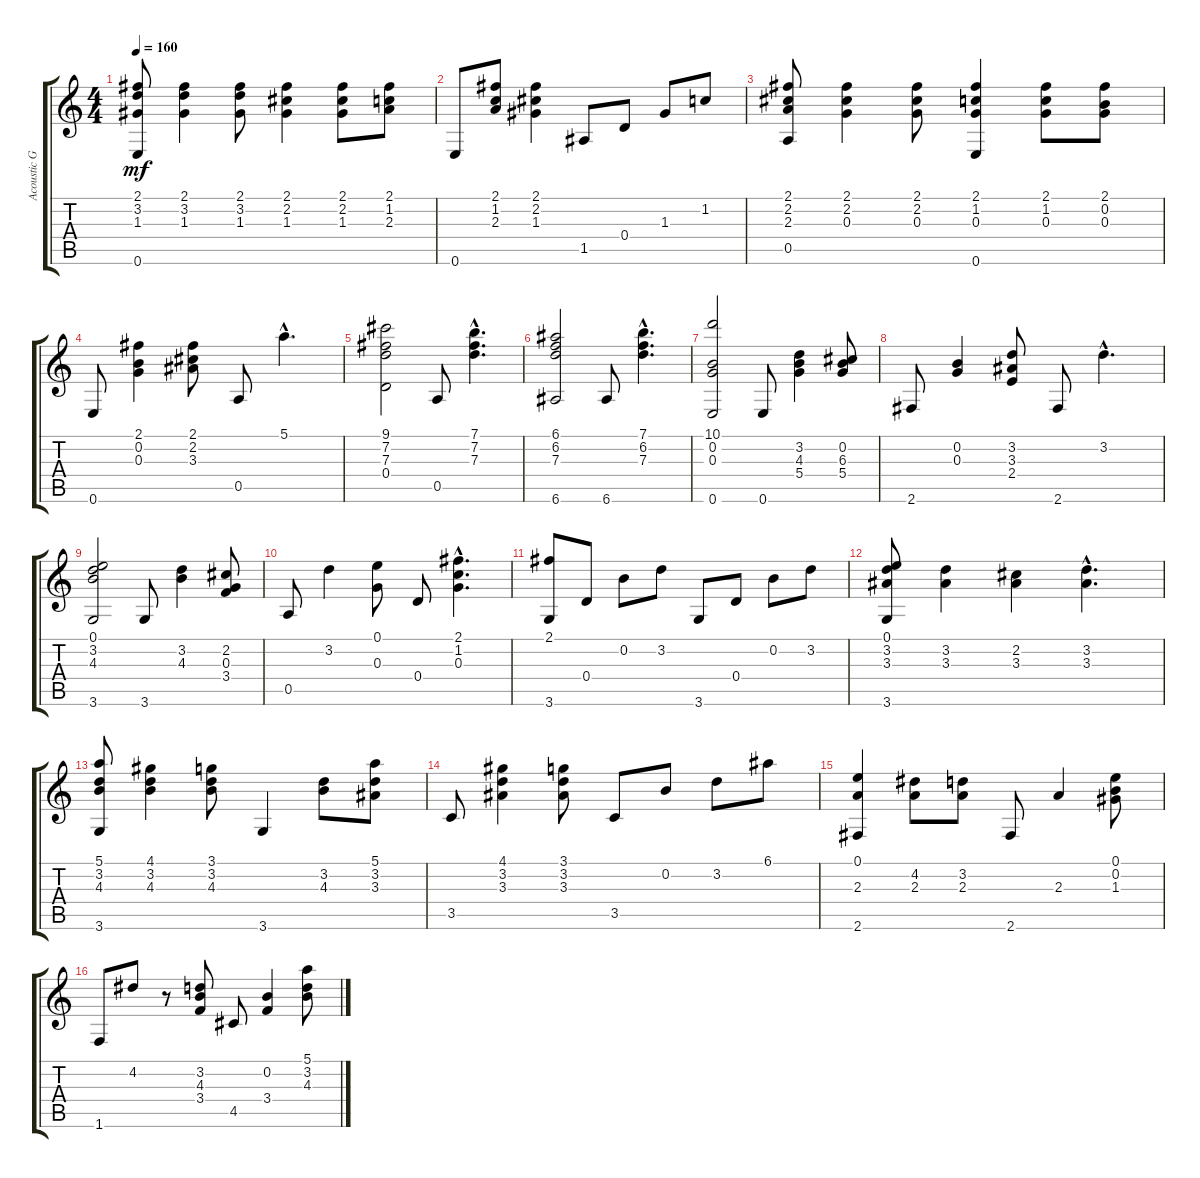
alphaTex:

\track ("Acoustic Guitar" "Acoustic G") {instrument acousticguitarnylon}
\staff {score tabs}
\tuning (E4 B3 G3 D3 A2 E2) {hide}
\ts (4 4)
\tempo 160
\clef g2
\ks c
(2.1 3.2 1.3 0.6).8{dy mf} (2.1 3.2 1.3).4 (2.1 3.2 1.3).8 (2.1 2.2 1.3).4 (2.1 2.2 1.3).8 (2.1 1.2 2.3).8 |
0.6.8 (2.1 1.2 2.3).8 (2.1 2.2 1.3).4 1.5.8 0.4.8 1.3.8 1.2.8 |
(2.1 2.2 2.3 0.5).8 (2.1 2.2 0.3).4 (2.1 2.2 0.3).8 (2.1 1.2 0.3 0.6).4 (2.1 1.2 0.3).8 (2.1 0.2 0.3).8 |
0.6.8 (2.1 0.2 0.3).4 (2.1 2.2 3.3).8 0.5.8 5.1{hac}.4{d} |
(9.1 7.2 7.3 0.4).2 0.5.8 (7.1{hac} 7.2{hac} 7.3{hac}).4{d} |
(6.1 6.2 7.3 6.6).2 6.6.8 (7.1{hac} 6.2{hac} 7.3{hac}).4{d} |
(10.1 0.2 0.3 0.6).2 0.6.8 (3.2 4.3 5.4).4 (0.2 6.3 5.4).8 |
2.6.8 (0.2 0.3).4 (3.2 3.3 2.4).8 2.6.8 3.2{hac}.4{d} |
(0.1 3.2 4.3 3.6).2 3.6.8 (3.2 4.3).4 (2.2 0.3 3.4).8 |
0.5.8 3.2.4 (0.1 0.3).8 0.4.8 (2.1{hac} 1.2{hac} 0.3{hac}).4{d} |
(2.1 3.6).8 0.4.8 0.2.8 3.2.8 3.6.8 0.4.8 0.2.8 3.2.8 |
(0.1 3.2 3.3 3.6).8 (3.2 3.3).4 (2.2 3.3).4 (3.2{hac} 3.3{hac}).4{d} |
(5.1 3.2 4.3 3.6).8 (4.1 3.2 4.3).4 (3.1 3.2 4.3).8 3.6.4 (3.2 4.3).8 (5.1 3.2 3.3).8 |
3.5.8 (4.1 3.2 3.3).4 (3.1 3.2 3.3).8 3.5.8 0.2.8 3.2.8 6.1.8 |
(0.1 2.3 2.6).4 (4.2 2.3).8 (3.2 2.3).8 2.6.8 2.3.4 (0.1 0.2 1.3).8 |
1.6.8 4.2.8 r.8 (3.2 4.3 3.4).8 4.5.8 (0.2 3.4).4 (5.1 3.2 4.3).8
